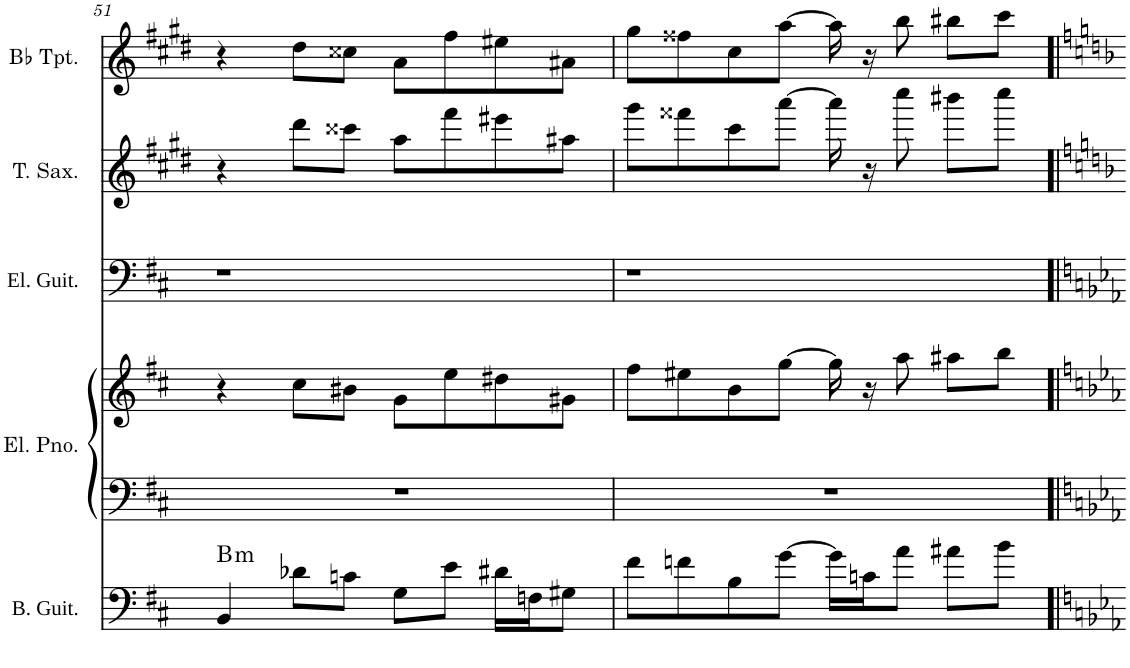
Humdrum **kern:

**kern	**harte	**kern	**kern	**kern	**kern	**kern
*part5	*part5	*part4	*part4	*part3	*part2	*part1
*staff6	*	*staff5	*staff4	*staff3	*staff2	*staff1
*I"Bass Guitar	*	*I"Electric Piano	*	*I"Electric Guitar	*I"Tenor Saxophone	*I"Bb Trumpet
*I'B. Guit.	*	*I'El. Pno.	*	*I'El. Guit.	*I'T. Sax.	*I'Bb Tpt.
!!LO:PB:g=z
*clefF4	*	*clefF4	*clefG2	*clefF4	*clefG2	*clefG2
*	*	*	*	*	*Trd8c14	*Trd1c2
*k[f#c#]	*	*k[f#c#]	*k[f#c#]	*k[f#c#]	*k[f#c#g#d#]	*k[f#c#g#d#]
*M4/4	*	*M4/4	*M4/4	*M4/4	*M4/4	*M4/4
=51	=51	=51	=51	=51	=51	=51
!	!LO:H:kt=m	!	!	!	!	!
4BB/	B:min	1r	4r	1r	4r	4r
8d-X\L	.	.	8cc#\L	.	8ddd#\L	8dd#\L
8cn\J	.	.	8b#X\J	.	8ccc##X\J	8cc##X\J
8G\L	.	.	8g\L	.	8aa\L	8a\L
8e\J	.	.	8ee\	.	8fff#\	8ff#\
16d#X\LL	.	.	8dd#X\	.	8eee#X\	8ee#X\
16Fn\J	.	.	.	.	.	.
8G#X\J	.	.	8g#X\J	.	8aa#X\J	8a#X\J
=52	=52	=52	=52	=52	=52	=52
8f#\L	.	1r	8ff#\L	1r	8ggg#\L	8gg#\L
8fn\	.	.	8ee#X\	.	8fff##X\	8ff##X\
8B\	.	.	8b\	.	8ccc#\	8cc#\
[8g\J	.	.	[8gg\J	.	[8aaa\J	[8aa\J
16g\LL]	.	.	16gg\]	.	16aaa\]	16aa\]
16cn\J	.	.	16r	.	16r	16r
8a\J	.	.	8aa\	.	8cccc#\	8bb\
8a#X\L	.	.	8aa#X\L	.	8bbb#X\L	8bb#X\L
8b\J	.	.	8bb\J	.	8cccc#\J	8ccc#\J
=!|	=!|	=!|	=!|	=!|	=!|	=!|
*-	*-	*-	*-	*-	*-	*-
